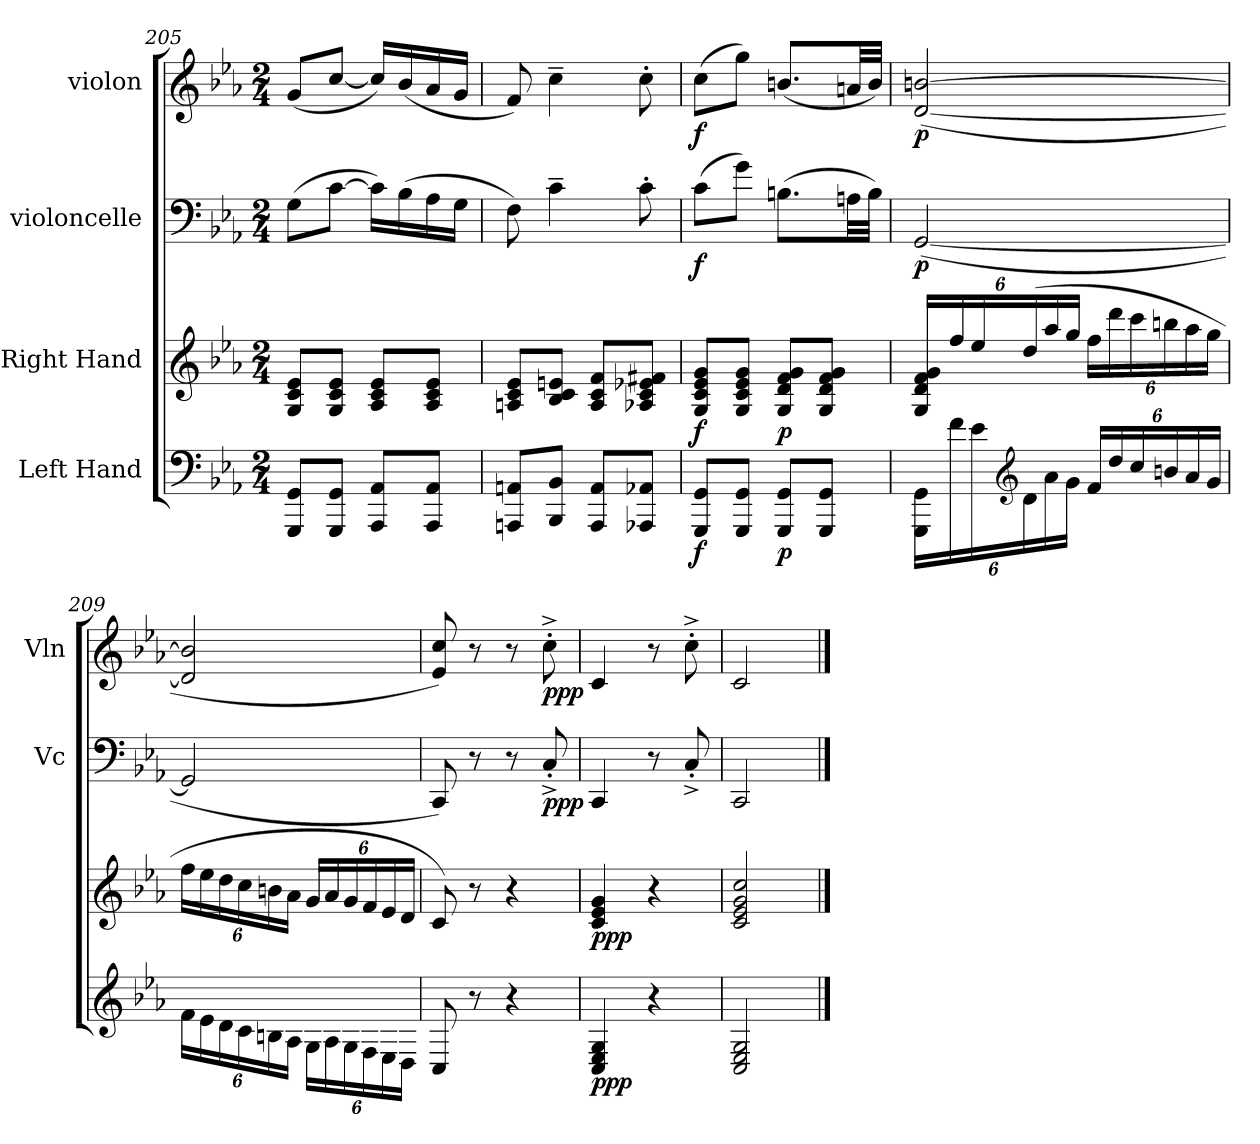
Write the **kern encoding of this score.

**kern	**dynam	**kern	**dynam	**kern	**dynam	**kern	**dynam
*part4	*part4	*part3	*part3	*part2	*part2	*part1	*part1
*staff4	*staff4	*staff3	*staff3	*staff2	*staff2	*staff1	*staff1
*I"Left Hand	*	*I"Right Hand	*	*I"violoncelle	*	*I"violon	*
*	*	*	*	*I'Vc	*	*I'Vln	*
*clefF4	*	*clefG2	*	*clefF4	*	*clefG2	*
*k[b-e-a-]	*	*k[b-e-a-]	*	*k[b-e-a-]	*	*k[b-e-a-]	*
*M2/4	*	*M2/4	*	*M2/4	*	*M2/4	*
=205	=205	=205	=205	=205	=205	=205	=205
8GGG/ 8GG/L	.	8G/ 8c/ 8e-/L	.	(>8G\L	.	(<8g/L	.
8GGG/ 8GG/J	.	8G/ 8c/ 8e-/J	.	[8c\J	.	[8cc/J	.
8AAA-/ 8AA-/L	.	8A-/ 8c/ 8e-/L	.	16c\LL])	.	16cc/LL])	.
.	.	.	.	(>16B-\	.	(<16b-/	.
8AAA-/ 8AA-/J	.	8A-/ 8c/ 8e-/J	.	16A-\	.	16a-/	.
.	.	.	.	16G\JJ	.	16g/JJ	.
=206	=206	=206	=206	=206	=206	=206	=206
8AAAn/ 8AAn/L	.	8An/ 8c/ 8e-/L	.	8F\)	.	8f/)	.
8BBB-/ 8BB-/J	.	8B-/ 8c/ 8en/J	.	4c~\	.	4cc~\	.
8AAA/ 8AA/L	.	8A/ 8c/ 8f/L	.	.	.	.	.
8AAA-X/ 8AA-X/J	.	8A-X/ 8c/ 8e-X/ 8f#X/J	.	8c'\	.	8cc'\	.
=207	=207	=207	=207	=207	=207	=207	=207
!	!LO:DY:b	!	!LO:DY:b	!	!LO:DY:b	!	!LO:DY:b
8GGG/ 8GG/L	f	8G/ 8c/ 8e-/ 8g/L	f	(>8c\L	f	(>8cc\L	f
8GGG/ 8GG/J	.	8G/ 8c/ 8e-/ 8g/J	.	8g\J)	.	8gg\J)	.
!	!LO:DY:b	!	!LO:DY:b	!	!	!	!
8GGG/ 8GG/L	p	8G/ 8d/ 8f/ 8g/L	p	(>8.Bn\L	.	(<8.bn/L	.
8GGG/ 8GG/J	.	8G/ 8d/ 8f/ 8g/J	.	.	.	.	.
.	.	.	.	32An\LL	.	32an/LL	.
.	.	.	.	32B\JJJ)	.	32b/JJJ)	.
!!LO:PB:g=z
=208	=208	=208	=208	=208	=208	=208	=208
*Xbrackettup	*	*Xbrackettup	*	*	*	*	*
!	!	!	!	!	!LO:DY:b	!	!LO:DY:b
24GGG\ 24GG\LL	.	24G/ 24d/ 24f/ 24g/LL	.	(>[2GG/	p	(>[2d/ [2bn/	p
24f\	.	24ff/	.	.	.	.	.
24e-\	.	24ee-/	.	.	.	.	.
*clefG2	*	*	*	*	*	*	*
24d\	.	(>24dd/	.	.	.	.	.
24a-\	.	24aa-/	.	.	.	.	.
24g\JJ	.	24gg/JJ	.	.	.	.	.
24f/LL	.	24ff\LL	.	.	.	.	.
24dd/	.	24ddd\	.	.	.	.	.
24cc/	.	24ccc\	.	.	.	.	.
24bn/	.	24bbn\	.	.	.	.	.
24a-/	.	24aa-\	.	.	.	.	.
24g/JJ	.	24gg\JJ	.	.	.	.	.
=209	=209	=209	=209	=209	=209	=209	=209
24f\LL	.	24ff\LL	.	2GG/]	.	2d/] 2b/]	.
24e-\	.	24ee-\	.	.	.	.	.
24d\	.	24dd\	.	.	.	.	.
24c\	.	24cc\	.	.	.	.	.
24Bn\	.	24bn\	.	.	.	.	.
24A-\JJ	.	24a-\JJ	.	.	.	.	.
24G\LL	.	24g/LL	.	.	.	.	.
24A-\	.	24a-/	.	.	.	.	.
24G\	.	24g/	.	.	.	.	.
24F\	.	24f/	.	.	.	.	.
24E-\	.	24e-/	.	.	.	.	.
24D\JJ	.	24d/JJ	.	.	.	.	.
=210	=210	=210	=210	=210	=210	=210	=210
8C/	.	8c/)	.	8CC/)	.	8e-/ 8cc/)	.
8r	.	8r	.	8r	.	8r	.
4r	.	4r	.	8r	.	8r	.
!	!	!	!	!	!LO:DY:b	!	!LO:DY:b
.	.	.	.	8C'^/	ppp	8cc'^\	ppp
=211	=211	=211	=211	=211	=211	=211	=211
!	!LO:DY:b	!	!LO:DY:b	!	!	!	!
4C/ 4E-/ 4G/	ppp	4c/ 4e-/ 4g/	ppp	4CC/	.	4c/	.
4r	.	4r	.	8r	.	8r	.
.	.	.	.	8C'^/	.	8cc'^\	.
=212	=212	=212	=212	=212	=212	=212	=212
2C/ 2E-/ 2G/	.	2c/ 2e-/ 2g/ 2cc/	.	2CC/	.	2c/	.
==	==	==	==	==	==	==	==
*-	*-	*-	*-	*-	*-	*-	*-
